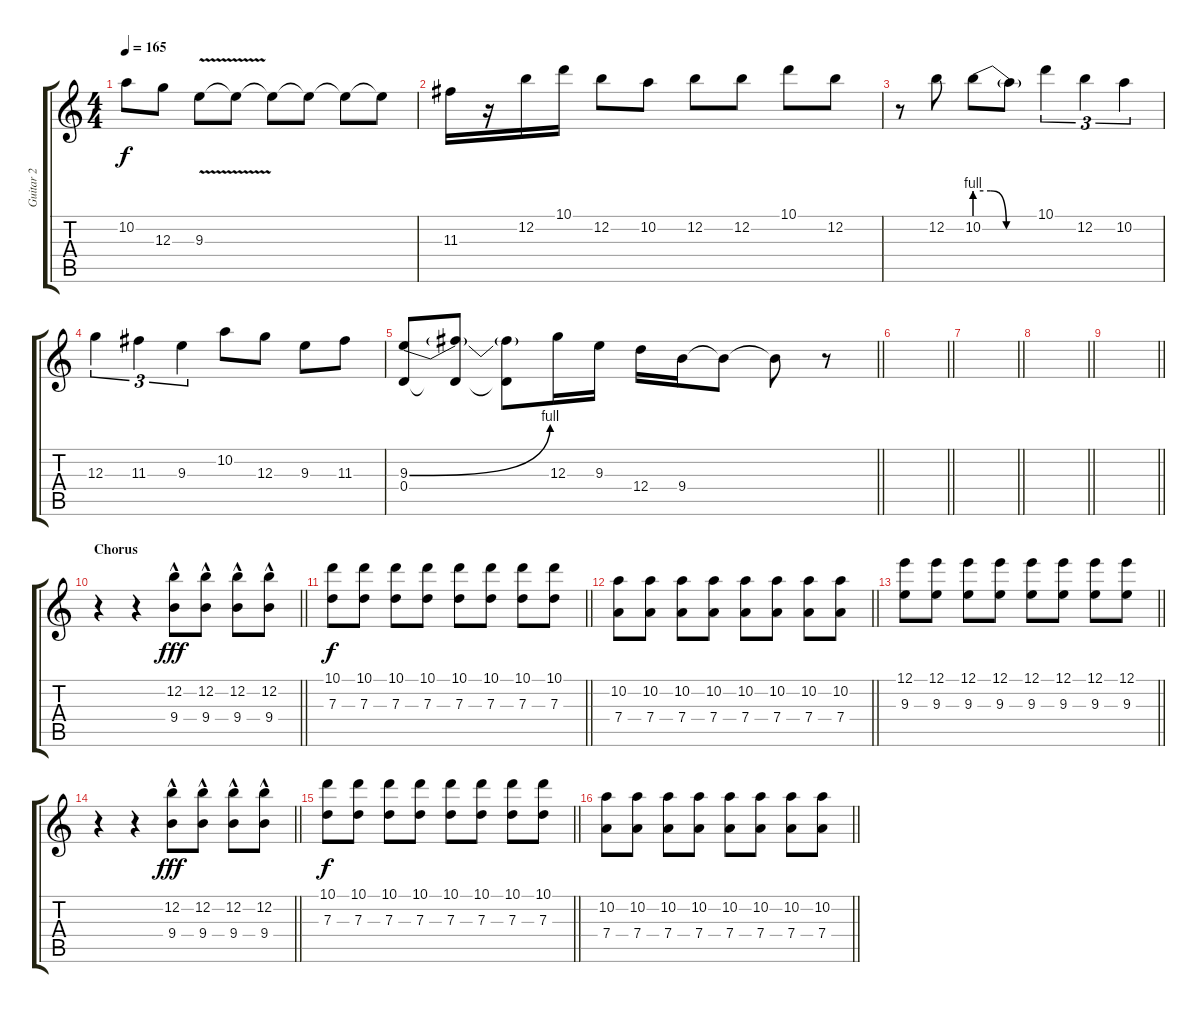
\track ("Guitar 2" "Guitar 2") {instrument distortionguitar}
\staff {score tabs}
\tuning (E4 B3 G3 D3 A2 E2) {hide}
\ts (4 4)
\tempo 165
\clef g2
\ks c
10.2.8{dy f} 12.3.8 9.3{v}.8 9.3{t}.8 9.3{t}.8 9.3{t}.8 9.3{t}.8 9.3{t}.8 |
11.3.16 r.16 12.2.16 10.1.16 12.2.8 10.2.8 12.2.8 12.2.8 10.1.8 12.2.8 |
r.8 12.2.8 10.2{be (custom 0 4 15 4 30 0 60 0)}.8 10.2{t}.8 10.1.4{tu (3 2) balance 10} 12.2.4{tu (3 2)} 10.2.4{tu (3 2)} |
12.3.4{tu (3 2) volume 8 balance 8} 11.3.4{tu (3 2)} 9.3.4{tu (3 2)} 10.2.8 12.3.8 9.3.8 11.3.8 |
\barLineRight lightlight
(9.3{be (bend 0 0 60 4)} 0.4).8{volume 10 balance 13} (9.3{t} 0.4{t}).8 (9.3{t} 0.4{t}).8 12.3.16 9.3.16 12.4.16 9.4.16 9.4{t}.8 9.4{t}.8 r.8{volume 14 balance 8} |
\barLineRight lightlight
|
\barLineRight lightlight
|
\barLineRight lightlight
|
\barLineRight lightlight
|
\section ("" "Chorus")
\barLineRight lightlight
r.4 r.4 (12.2 9.4{hac}).8{dy fff} (12.2 9.4{hac}).8 (12.2 9.4{hac}).8 (12.2 9.4{hac}).8 |
\barLineRight lightlight
(10.1 7.3).8{dy f} (10.1 7.3).8 (10.1 7.3).8 (10.1 7.3).8 (10.1 7.3).8 (10.1 7.3).8 (10.1 7.3).8 (10.1 7.3).8 |
\barLineRight lightlight
(10.2 7.4).8 (10.2 7.4).8 (10.2 7.4).8 (10.2 7.4).8 (10.2 7.4).8 (10.2 7.4).8 (10.2 7.4).8 (10.2 7.4).8 |
\barLineRight lightlight
(12.1 9.3).8 (12.1 9.3).8 (12.1 9.3).8 (12.1 9.3).8 (12.1 9.3).8 (12.1 9.3).8 (12.1 9.3).8 (12.1 9.3).8 |
\barLineRight lightlight
r.4 r.4 (12.2 9.4{hac}).8{dy fff} (12.2 9.4{hac}).8 (12.2 9.4{hac}).8 (12.2 9.4{hac}).8 |
\barLineRight lightlight
(10.1 7.3).8{dy f} (10.1 7.3).8 (10.1 7.3).8 (10.1 7.3).8 (10.1 7.3).8 (10.1 7.3).8 (10.1 7.3).8 (10.1 7.3).8 |
\barLineRight lightlight
(10.2 7.4).8 (10.2 7.4).8 (10.2 7.4).8 (10.2 7.4).8 (10.2 7.4).8 (10.2 7.4).8 (10.2 7.4).8 (10.2 7.4).8
